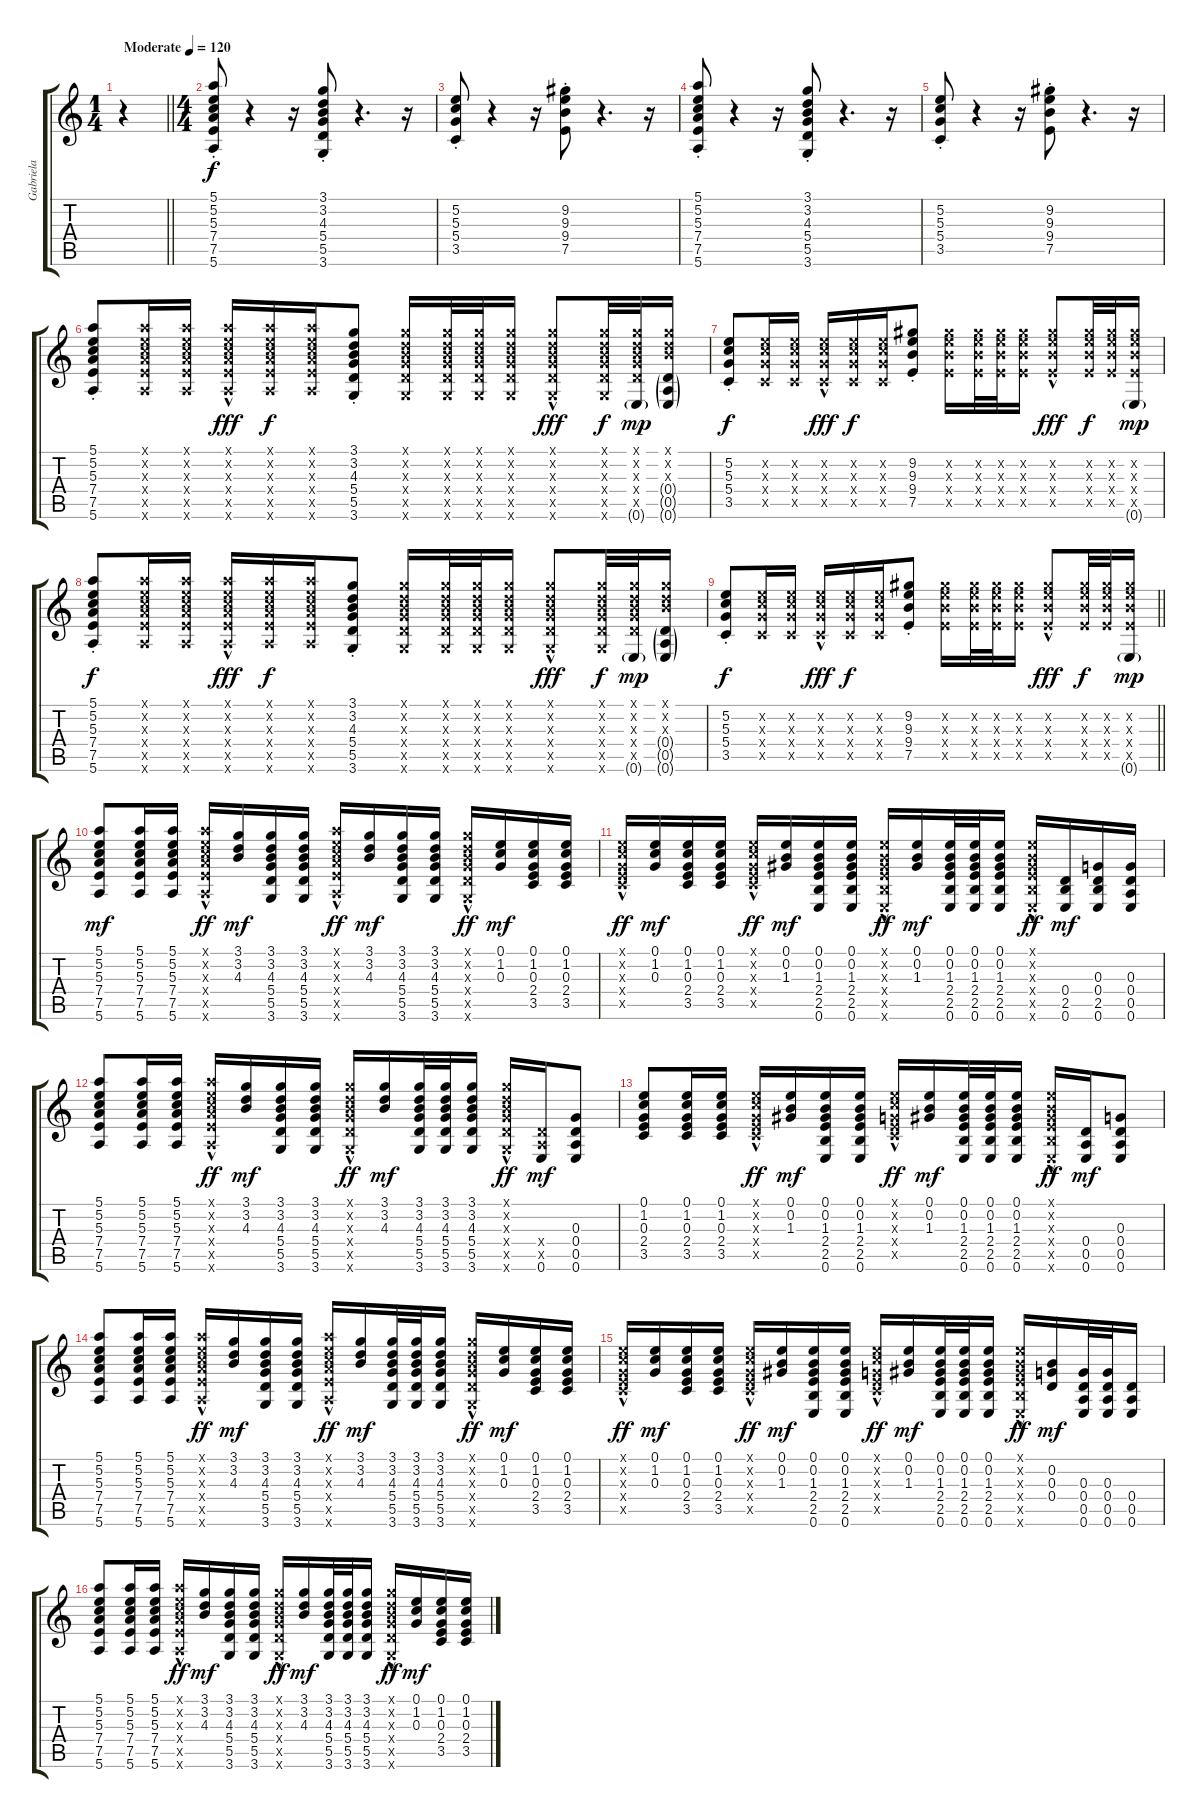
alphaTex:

\track ("Gabriela" "Gabriela") {instrument acousticguitarnylon}
\staff {score tabs}
\tuning (E4 B3 G3 D3 A2 E2) {hide}
\ts (1 4)
\tempo (120 "Moderate")
\clef g2
\barLineRight lightlight
\ks c
r.4{dy f instrument acousticguitarnylon} |
\ts (4 4)
(5.1{st} 5.2{st} 5.3{st} 7.4{st} 7.5{st} 5.6{st}).8 r.4 r.16 (3.1{st} 3.2{st} 4.3{st} 5.4{st} 5.5{st} 3.6{st}).8 r.4{d} r.16 |
(5.2{st} 5.3{st} 5.4{st} 3.5{st}).8 r.4 r.16 (9.2{st} 9.3{st} 9.4{st} 7.5{st}).8 r.4{d} r.16 |
(5.1{st} 5.2{st} 5.3{st} 7.4{st} 7.5{st} 5.6{st}).8 r.4 r.16 (3.1{st} 3.2{st} 4.3{st} 5.4{st} 5.5{st} 3.6{st}).8 r.4{d} r.16 |
(5.2{st} 5.3{st} 5.4{st} 3.5{st}).8 r.4 r.16 (9.2{st} 9.3{st} 9.4{st} 7.5{st}).8 r.4{d} r.16 |
(5.1{st} 5.2{st} 5.3{st} 7.4{st} 7.5{st} 5.6{st}).8 (5.1{x} 5.2{x} 5.3{x} 7.4{x} 7.5{x} 5.6{x}).16 (5.1{x} 5.2{x} 5.3{x} 7.4{x} 7.5{x} 5.6{x}).16 (5.1{hac x} 5.2{hac x} 5.3{hac x} 7.4{hac x} 7.5{hac x} 5.6{hac x}).16{dy fff} (5.1{x} 5.2{x} 5.3{x} 7.4{x} 7.5{x} 5.6{x}).16{dy f} (5.1{x} 5.2{x} 5.3{x} 7.4{x} 7.5{x} 5.6{x}).16 (3.1{st} 3.2{st} 4.3{st} 5.4{st} 5.5{st} 3.6{st}).8 (3.1{x} 3.2{x} 4.3{x} 5.4{x} 5.5{x} 3.6{x}).16 (3.1{x} 3.2{x} 4.3{x} 5.4{x} 5.5{x} 3.6{x}).32 (3.1{x} 3.2{x} 4.3{x} 5.4{x} 5.5{x} 3.6{x}).32 (3.1{x} 3.2{x} 4.3{x} 5.4{x} 5.5{x} 3.6{x}).16 (3.1{hac x} 3.2{hac x} 4.3{hac x} 5.4{hac x} 5.5{hac x} 3.6{hac x}).8{dy fff} (3.1{x} 3.2{x} 4.3{x} 5.4{x} 5.5{x} 3.6{x}).32{dy f} (3.1{x} 3.2{x} 4.3{x} 5.4{x} 5.5{x} 0.6{g}).32{dy mp} (3.1{x} 3.2{x} 4.3{x} 0.4{g} 0.5{g} 0.6{g}).16 |
(5.2{st} 5.3{st} 5.4{st} 3.5{st}).8{dy f} (5.2{x} 5.3{x} 5.4{x} 3.5{x}).16 (5.2{x} 5.3{x} 5.4{x} 3.5{x}).16 (5.2{hac x} 5.3{hac x} 5.4{hac x} 3.5{hac x}).16{dy fff} (5.2{x} 5.3{x} 5.4{x} 3.5{x}).16{dy f} (5.2{x} 5.3{x} 5.4{x} 3.5{x}).16 (9.2{st} 9.3{st} 9.4{st} 7.5{st}).8 (9.2{x} 9.3{x} 9.4{x} 7.5{x}).16 (9.2{x} 9.3{x} 9.4{x} 7.5{x}).32 (9.2{x} 9.3{x} 9.4{x} 7.5{x}).32 (9.2{x} 9.3{x} 9.4{x} 7.5{x}).16 (9.2{hac x} 9.3{hac x} 9.4{hac x} 7.5{hac x}).8{dy fff} (9.2{x} 9.3{x} 9.4{x} 7.5{x}).32{dy f} (9.2{x} 9.3{x} 9.4{x} 7.5{x}).32 (9.2{x} 9.3{x} 9.4{x} 7.5{x} 0.6{g}).16{dy mp} |
(5.1{st} 5.2{st} 5.3{st} 7.4{st} 7.5{st} 5.6{st}).8{dy f} (5.1{x} 5.2{x} 5.3{x} 7.4{x} 7.5{x} 5.6{x}).16 (5.1{x} 5.2{x} 5.3{x} 7.4{x} 7.5{x} 5.6{x}).16 (5.1{hac x} 5.2{hac x} 5.3{hac x} 7.4{hac x} 7.5{hac x} 5.6{hac x}).16{dy fff} (5.1{x} 5.2{x} 5.3{x} 7.4{x} 7.5{x} 5.6{x}).16{dy f} (5.1{x} 5.2{x} 5.3{x} 7.4{x} 7.5{x} 5.6{x}).16 (3.1{st} 3.2{st} 4.3{st} 5.4{st} 5.5{st} 3.6{st}).8 (3.1{x} 3.2{x} 4.3{x} 5.4{x} 5.5{x} 3.6{x}).16 (3.1{x} 3.2{x} 4.3{x} 5.4{x} 5.5{x} 3.6{x}).32 (3.1{x} 3.2{x} 4.3{x} 5.4{x} 5.5{x} 3.6{x}).32 (3.1{x} 3.2{x} 4.3{x} 5.4{x} 5.5{x} 3.6{x}).16 (3.1{hac x} 3.2{hac x} 4.3{hac x} 5.4{hac x} 5.5{hac x} 3.6{hac x}).8{dy fff} (3.1{x} 3.2{x} 4.3{x} 5.4{x} 5.5{x} 3.6{x}).32{dy f} (3.1{x} 3.2{x} 4.3{x} 5.4{x} 5.5{x} 0.6{g}).32{dy mp} (3.1{x} 3.2{x} 4.3{x} 0.4{g} 0.5{g} 0.6{g}).16 |
\barLineRight lightlight
(5.2{st} 5.3{st} 5.4{st} 3.5{st}).8{dy f} (5.2{x} 5.3{x} 5.4{x} 3.5{x}).16 (5.2{x} 5.3{x} 5.4{x} 3.5{x}).16 (5.2{hac x} 5.3{hac x} 5.4{hac x} 3.5{hac x}).16{dy fff} (5.2{x} 5.3{x} 5.4{x} 3.5{x}).16{dy f} (5.2{x} 5.3{x} 5.4{x} 3.5{x}).16 (9.2{st} 9.3{st} 9.4{st} 7.5{st}).8 (9.2{x} 9.3{x} 9.4{x} 7.5{x}).16 (9.2{x} 9.3{x} 9.4{x} 7.5{x}).32 (9.2{x} 9.3{x} 9.4{x} 7.5{x}).32 (9.2{x} 9.3{x} 9.4{x} 7.5{x}).16 (9.2{hac x} 9.3{hac x} 9.4{hac x} 7.5{hac x}).8{dy fff} (9.2{x} 9.3{x} 9.4{x} 7.5{x}).32{dy f} (9.2{x} 9.3{x} 9.4{x} 7.5{x}).32 (9.2{x} 9.3{x} 9.4{x} 7.5{x} 0.6{g}).16{dy mp} |
(5.1 5.2 5.3 7.4 7.5 5.6).8{dy mf} (5.1 5.2 5.3 7.4 7.5 5.6).16 (5.1 5.2 5.3 7.4 7.5 5.6).16 (5.1{hac x} 5.2{hac x} 5.3{hac x} 7.4{hac x} 7.5{hac x} 5.6{hac x}).16{dy ff} (3.1 3.2 4.3).16{dy mf} (3.1 3.2 4.3 5.4 5.5 3.6).16 (3.1 3.2 4.3 5.4 5.5 3.6).16 (5.1{hac x} 5.2{hac x} 5.3{hac x} 7.4{hac x} 7.5{hac x} 5.6{hac x}).16{dy ff} (3.1 3.2 4.3).16{dy mf} (3.1 3.2 4.3 5.4 5.5 3.6).16 (3.1 3.2 4.3 5.4 5.5 3.6).16 (3.1{hac x} 3.2{hac x} 4.3{hac x} 5.4{hac x} 5.5{hac x} 3.6{hac x}).16{dy ff} (0.1 1.2 0.3).16{dy mf} (0.1 1.2 0.3 2.4 3.5).16 (0.1 1.2 0.3 2.4 3.5).16 |
(0.1{hac x} 1.2{hac x} 0.3{hac x} 2.4{hac x} 3.5{hac x}).16{dy ff} (0.1 1.2 0.3).16{dy mf} (0.1 1.2 0.3 2.4 3.5).16 (0.1 1.2 0.3 2.4 3.5).16 (0.1{hac x} 1.2{hac x} 0.3{hac x} 2.4{hac x} 3.5{hac x}).16{dy ff} (0.1 0.2 1.3).16{dy mf} (0.1 0.2 1.3 2.4 2.5 0.6).16 (0.1 0.2 1.3 2.4 2.5 0.6).16 (0.1{hac x} 0.2{hac x} 1.3{hac x} 2.4{hac x} 2.5{hac x} 0.6{hac x}).16{dy ff} (0.1 0.2 1.3).16{dy mf} (0.1 0.2 1.3 2.4 2.5 0.6).32 (0.1 0.2 1.3 2.4 2.5 0.6).32 (0.1 0.2 1.3 2.4 2.5 0.6).16 (0.1{hac x} 0.2{hac x} 1.3{hac x} 2.4{hac x} 2.5{hac x} 0.6{hac x}).16{dy ff} (0.4 2.5 0.6).16{dy mf} (0.3 0.4 2.5 0.6).16 (0.3 0.4 0.5 0.6).16 |
(5.1 5.2 5.3 7.4 7.5 5.6).8 (5.1 5.2 5.3 7.4 7.5 5.6).16 (5.1 5.2 5.3 7.4 7.5 5.6).16 (5.1{hac x} 5.2{hac x} 5.3{hac x} 7.4{hac x} 7.5{hac x} 5.6{hac x}).16{dy ff} (3.1 3.2 4.3).16{dy mf} (3.1 3.2 4.3 5.4 5.5 3.6).16 (3.1 3.2 4.3 5.4 5.5 3.6).16 (3.1{hac x} 3.2{hac x} 4.3{hac x} 5.4{hac x} 5.5{hac x} 3.6{hac x}).16{dy ff} (3.1 3.2 4.3).16{dy mf} (3.1 3.2 4.3 5.4 5.5 3.6).32 (3.1 3.2 4.3 5.4 5.5 3.6).32 (3.1 3.2 4.3 5.4 5.5 3.6).16 (3.1{hac x} 3.2{hac x} 4.3{hac x} 5.4{hac x} 5.5{hac x} 3.6{hac x}).16{dy ff} (0.4{x} 0.5{x} 0.6).16{dy mf} (0.3 0.4 0.5 0.6).8 |
(0.1 1.2 0.3 2.4 3.5).8 (0.1 1.2 0.3 2.4 3.5).16 (0.1 1.2 0.3 2.4 3.5).16 (0.1{hac x} 1.2{hac x} 0.3{hac x} 2.4{hac x} 3.5{hac x}).16{dy ff} (0.1 0.2 1.3).16{dy mf} (0.1 0.2 1.3 2.4 2.5 0.6).16 (0.1 0.2 1.3 2.4 2.5 0.6).16 (0.1{hac x} 1.2{hac x} 0.3{hac x} 2.4{hac x} 3.5{hac x}).16{dy ff} (0.1 0.2 1.3).16{dy mf} (0.1 0.2 1.3 2.4 2.5 0.6).32 (0.1 0.2 1.3 2.4 2.5 0.6).32 (0.1 0.2 1.3 2.4 2.5 0.6).16 (0.1{hac x} 0.2{hac x} 1.3{hac x} 2.4{hac x} 2.5{hac x} 0.6{hac x}).16{dy ff} (0.4 0.5 0.6).16{dy mf} (0.3 0.4 0.5 0.6).8 |
(5.1 5.2 5.3 7.4 7.5 5.6).8 (5.1 5.2 5.3 7.4 7.5 5.6).16 (5.1 5.2 5.3 7.4 7.5 5.6).16 (5.1{hac x} 5.2{hac x} 5.3{hac x} 7.4{hac x} 7.5{hac x} 5.6{hac x}).16{dy ff} (3.1 3.2 4.3).16{dy mf} (3.1 3.2 4.3 5.4 5.5 3.6).16 (3.1 3.2 4.3 5.4 5.5 3.6).16 (5.1{hac x} 5.2{hac x} 5.3{hac x} 7.4{hac x} 7.5{hac x} 5.6{hac x}).16{dy ff} (3.1 3.2 4.3).16{dy mf} (3.1 3.2 4.3 5.4 5.5 3.6).32 (3.1 3.2 4.3 5.4 5.5 3.6).32 (3.1 3.2 4.3 5.4 5.5 3.6).16 (3.1{hac x} 3.2{hac x} 4.3{hac x} 5.4{hac x} 5.5{hac x} 3.6{hac x}).16{dy ff} (0.1 1.2 0.3).16{dy mf} (0.1 1.2 0.3 2.4 3.5).16 (0.1 1.2 0.3 2.4 3.5).16 |
(0.1{hac x} 1.2{hac x} 0.3{hac x} 2.4{hac x} 3.5{hac x}).16{dy ff} (0.1 1.2 0.3).16{dy mf} (0.1 1.2 0.3 2.4 3.5).16 (0.1 1.2 0.3 2.4 3.5).16 (0.1{hac x} 1.2{hac x} 0.3{hac x} 2.4{hac x} 3.5{hac x}).16{dy ff} (0.1 0.2 1.3).16{dy mf} (0.1 0.2 1.3 2.4 2.5 0.6).16 (0.1 0.2 1.3 2.4 2.5 0.6).16 (0.1{hac x} 1.2{hac x} 0.3{hac x} 2.4{hac x} 3.5{hac x}).16{dy ff} (0.1 0.2 1.3).16{dy mf} (0.1 0.2 1.3 2.4 2.5 0.6).32 (0.1 0.2 1.3 2.4 2.5 0.6).32 (0.1 0.2 1.3 2.4 2.5 0.6).16 (0.1{hac x} 0.2{hac x} 1.3{hac x} 2.4{hac x} 2.5{hac x} 0.6{hac x}).16{dy ff} (0.2 0.3 0.4).16{dy mf} (0.3 0.4 0.5 0.6).32 (0.3 0.4 0.5 0.6).32 (0.4 0.5 0.6).16 |
(5.1 5.2 5.3 7.4 7.5 5.6).8 (5.1 5.2 5.3 7.4 7.5 5.6).16 (5.1 5.2 5.3 7.4 7.5 5.6).16 (5.1{hac x} 5.2{hac x} 5.3{hac x} 7.4{hac x} 7.5{hac x} 5.6{hac x}).16{dy ff} (3.1 3.2 4.3).16{dy mf} (3.1 3.2 4.3 5.4 5.5 3.6).16 (3.1 3.2 4.3 5.4 5.5 3.6).16 (3.1{hac x} 3.2{hac x} 4.3{hac x} 5.4{hac x} 5.5{hac x} 3.6{hac x}).16{dy ff} (3.1 3.2 4.3).16{dy mf} (3.1 3.2 4.3 5.4 5.5 3.6).32 (3.1 3.2 4.3 5.4 5.5 3.6).32 (3.1 3.2 4.3 5.4 5.5 3.6).16 (3.1{hac x} 3.2{hac x} 4.3{hac x} 5.4{hac x} 5.5{hac x} 3.6{hac x}).16{dy ff} (0.1 1.2 0.3).16{dy mf} (0.1 1.2 0.3 2.4 3.5).16 (0.1 1.2 0.3 2.4 3.5).16
